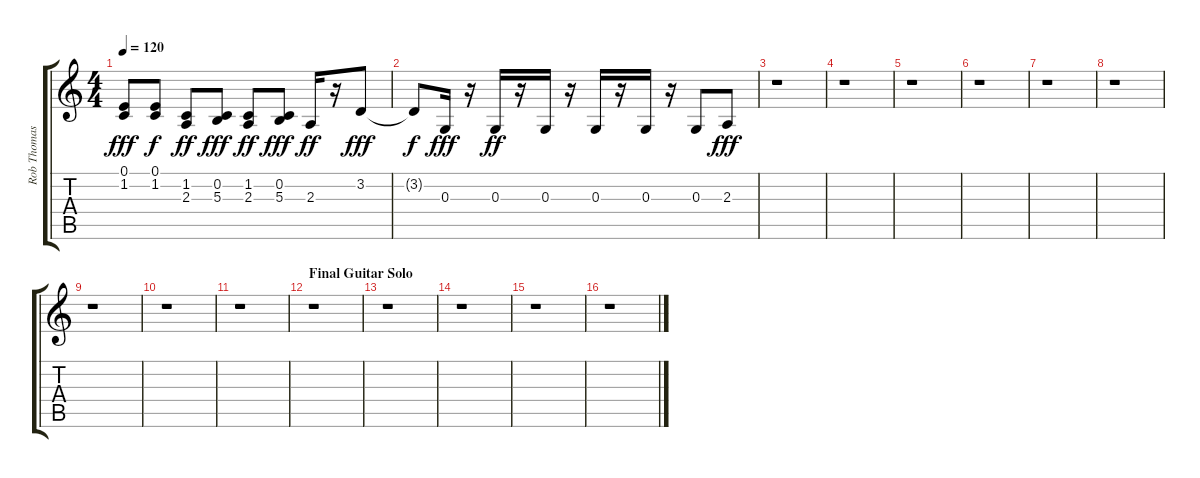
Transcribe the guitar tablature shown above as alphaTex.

\track ("Rob Thomas" "Rob Thomas") {instrument synthbrass1}
\staff {score tabs}
\tuning (E4 B3 G3 D3 A2 E2) {hide}
\ts (4 4)
\tempo 120
\clef g2
\ks c
(0.1 1.2).8{dy fff} (0.1 1.2).8{dy f} (1.2 2.3).8{dy ff} (0.2 5.3).8{dy fff} (1.2 2.3).8{dy ff} (0.2 5.3).8{dy fff} 2.3.16{dy ff} r.16 3.2.8{dy fff} |
3.2{t}.8{dy f} 0.3.16{dy fff} r.16 0.3.16{dy ff} r.16 0.3.16 r.16 0.3.16 r.16 0.3.16 r.16 0.3.8 2.3.8{dy fff} |
r.1 |
r.1 |
r.1 |
r.1 |
r.1 |
r.1 |
r.1 |
r.1 |
r.1 |
\section ("" "Final Guitar Solo")
r.1 |
r.1 |
r.1 |
r.1 |
r.1
